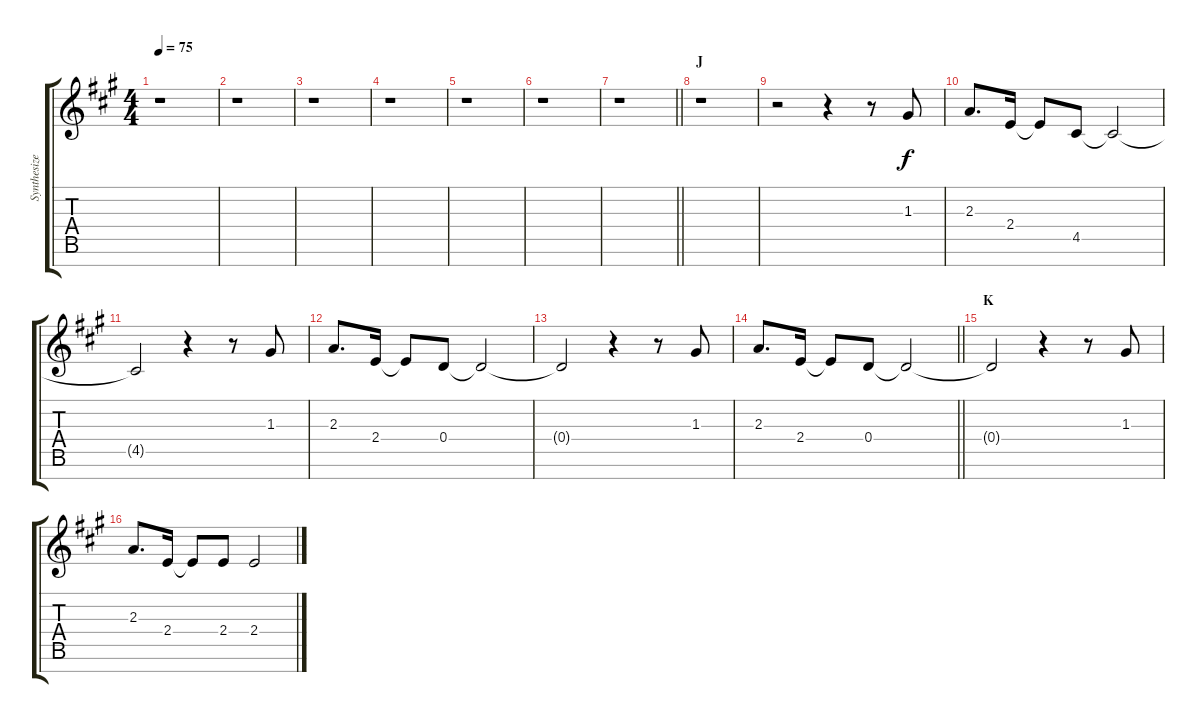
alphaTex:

\track ("Synthesizer" "Synthesize") {instrument honkytonkpiano}
\staff {score tabs}
\tuning (E5 B4 G4 D4 A3 E3 B2) {hide}
\ts (4 4)
\tempo 75
\clef g2
\ks a
r.1{dy f} |
r.1 |
r.1 |
r.1 |
r.1 |
r.1 |
\barLineRight lightlight
r.1 |
\section ("" "J")
r.1 |
r.2 r.4 r.8 1.3.8 |
2.3.8{d} 2.4.16 2.4{t}.8 4.5.8 4.5{t}.2 |
4.5{t}.2 r.4 r.8 1.3.8 |
2.3.8{d} 2.4.16 2.4{t}.8 0.4.8 0.4{t}.2 |
0.4{t}.2 r.4 r.8 1.3.8 |
\barLineRight lightlight
2.3.8{d} 2.4.16 2.4{t}.8 0.4.8 0.4{t}.2 |
\section ("" "K")
0.4{t}.2 r.4 r.8 1.3.8 |
2.3.8{d} 2.4.16 2.4{t}.8 2.4.8 2.4.2
